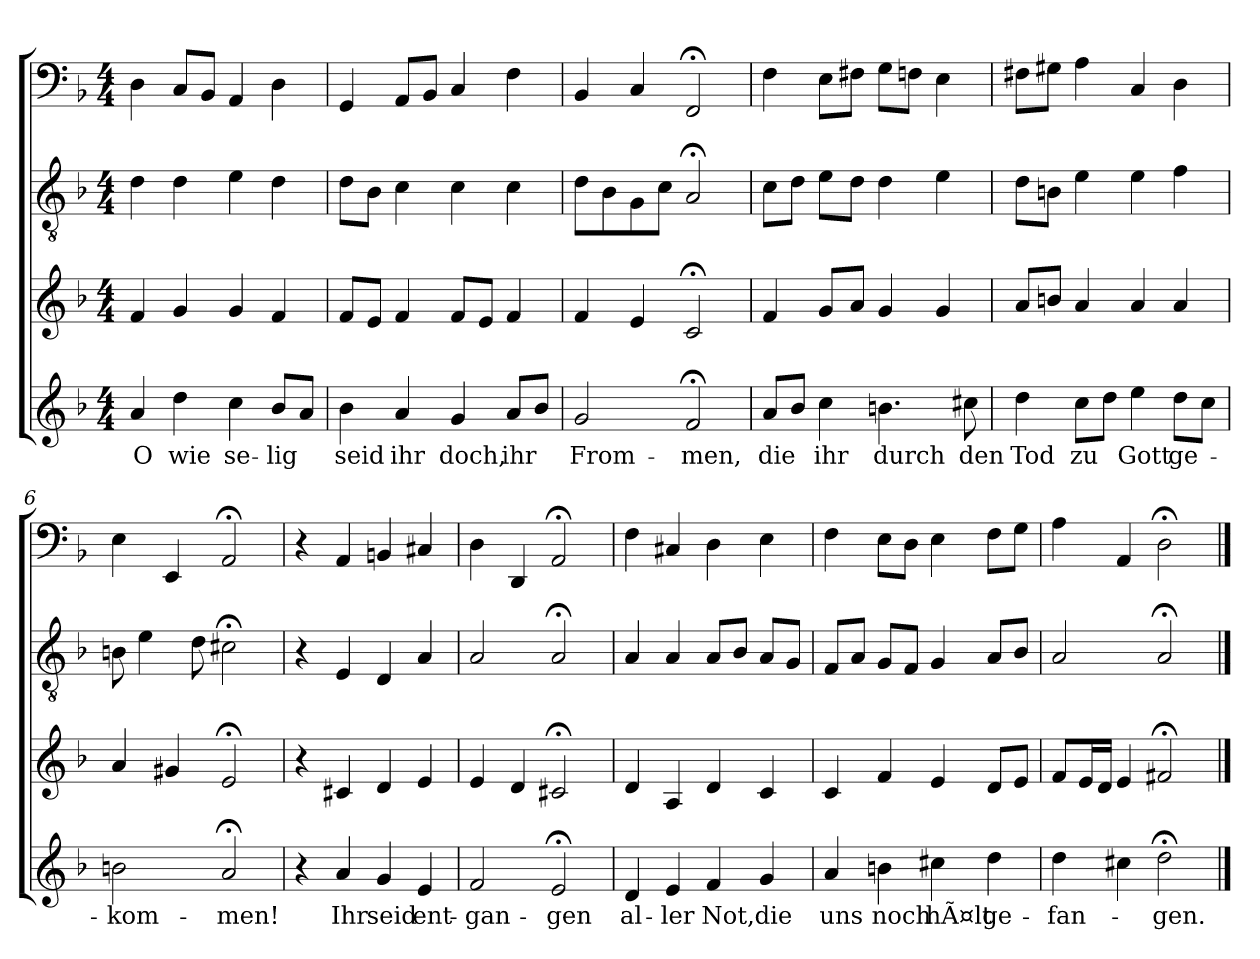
**kern	**text	**kern	**kern	**kern
*part4	*part4	*part3	*part2	*part1
*staff4	*staff4	*staff3	*staff2	*staff1
*clefG2	*	*clefG2	*clefGv2	*clefF4
*k[b-]	*	*k[b-]	*k[b-]	*k[b-]
*d:	*	*d:	*d:	*d:
*M4/4	*	*M4/4	*M4/4	*M4/4
=1	=1	=1	=1	=1
4a	O	4f	4d	4D
4dd	wie	4g	4d	8CL
.	.	.	.	8BB-J
4cc	se-	4g	4e	4AA
8b-L	-lig	4f	4d	4D
8aJ	.	.	.	.
=2	=2	=2	=2	=2
4b-	seid	8fL	8dL	4GG
.	.	8eJ	8B-J	.
4a	ihr	4f	4c	8AAL
.	.	.	.	8BB-J
4g	doch,	8fL	4c	4C
.	.	8eJ	.	.
8aL	ihr	4f	4c	4F
8b-J	.	.	.	.
=3	=3	=3	=3	=3
2g	From-	4f	8dL	4BB-
.	.	.	8B-	.
.	.	4e	8G	4C
.	.	.	8cJ	.
2f;<	-men,	2c;<	2A;<	2FF;<
=4	=4	=4	=4	=4
8aL	die	4f	8cL	4F
8b-J	.	.	8dJ	.
4cc	ihr	8gL	8eL	8EL
.	.	8aJ	8dJ	8F#XJ
4.bn	durch	4g	4d	8GL
.	.	.	.	8FnJ
.	.	4g	4e	4E
8cc#X	den	.	.	.
=5	=5	=5	=5	=5
4dd	Tod	8aL	8dL	8F#XL
.	.	8bnJ	8BnJ	8G#XJ
8ccL	zu	4a	4e	4A
8ddJ	.	.	.	.
4ee	Gott	4a	4e	4C
8ddL	ge-	4a	4f	4D
8ccJ	.	.	.	.
=6	=6	=6	=6	=6
2bn	-kom-	4a	8Bn	4E
.	.	.	4e	.
.	.	4g#X	.	4EE
.	.	.	8d	.
2a;<	-men!	2e;<	2c#X;<	2AA;<
=7	=7	=7	=7	=7
4r	.	4r	4r	4r
4a	Ihr	4c#X	4E	4AA
4g	seid	4d	4D	4BBn
4e	ent-	4e	4A	4C#X
=8	=8	=8	=8	=8
2f	-gan-	4e	2A	4D
.	.	4d	.	4DD
2e;<	-gen	2c#X;<	2A;<	2AA;<
=9	=9	=9	=9	=9
4d	al-	4d	4A	4F
4e	-ler	4A	4A	4C#X
4f	Not,	4d	8AL	4D
.	.	.	8B-J	.
4g	die	4c	8AL	4E
.	.	.	8GJ	.
=10	=10	=10	=10	=10
4a	uns	4c	8FL	4F
.	.	.	8AJ	.
4bn	noch	4f	8GL	8EL
.	.	.	8FJ	8DJ
4cc#X	hÃ¤lt	4e	4G	4E
4dd	ge-	8dL	8AL	8FL
.	.	8eJ	8B-J	8GJ
=11	=11	=11	=11	=11
4dd	-fan-	8fL	2A	4A
.	.	16eL	.	.
.	.	16dJJ	.	.
4cc#X	.	4e	.	4AA
2dd;<	-gen.	2f#X;<	2A;<	2D;<
==	==	==	==	==
*-	*-	*-	*-	*-
